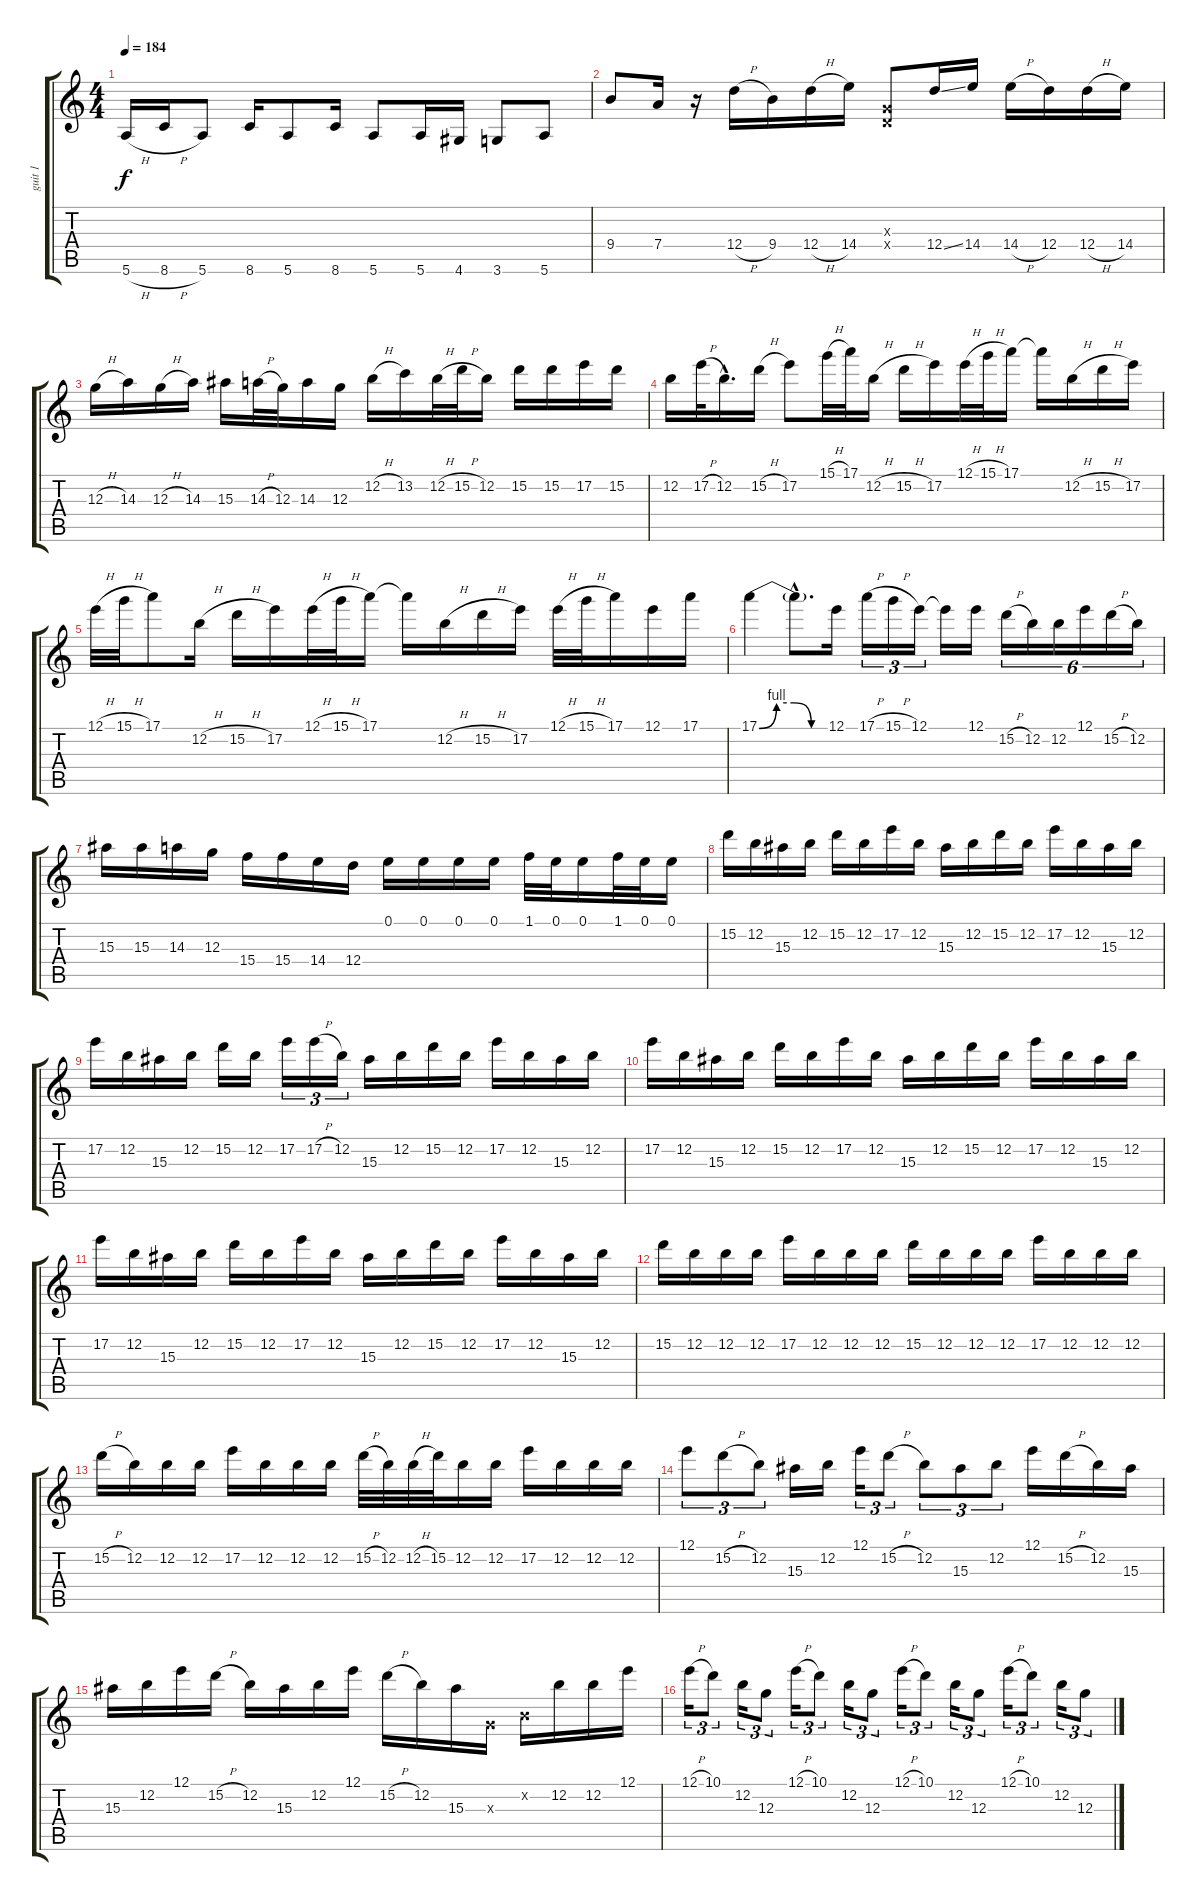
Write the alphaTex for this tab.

\track ("guit 1" "guit 1") {instrument distortionguitar}
\staff {score tabs}
\tuning (E4 B3 G3 D3 A2 E2) {hide}
\ts (4 4)
\tempo 184
\clef g2
\ks c
5.6{h}.16{dy f} 8.6{h}.16 5.6.8 8.6.16 5.6.8 8.6.16 5.6.8 5.6.16 4.6.16 3.6.8 5.6.8 |
9.4.8 7.4.16 r.16 12.4{h}.16 9.4.16 12.4{h}.16 14.4.16 (0.3{x} 0.4{x}).8 12.4{ss}.16 14.4.16 14.4{h}.16 12.4.16 12.4{h}.16 14.4.16 |
12.3{h}.16 14.3.16 12.3{h}.16 14.3.16 15.3.16 14.3{h}.32 12.3.32 14.3.16 12.3.16 12.2{h}.16 13.2.16 12.2{h}.32 15.2{h}.32 12.2.16 15.2.16 15.2.16 17.2.16 15.2.16 |
12.2.16 17.2{h}.32 12.2{hac}.16{d} 15.2{h}.16 17.2.8 15.1{h}.32 17.1.32 12.2{h}.16 15.2{h}.16 17.2.16 12.1{h}.32 15.1{h}.32 17.1.16 17.1{t}.16 12.2{h}.16 15.2{h}.16 17.2.16 |
12.1{h}.32 15.1{h}.32 17.1.8 12.2{h}.16 15.2{h}.16 17.2.16 12.1{h}.32 15.1{h}.32 17.1.16 17.1{t}.16 12.2{h}.16 15.2{h}.16 17.2.16 12.1{h}.32 15.1{h}.32 17.1.16 12.1.16 17.1.16 |
17.1{be (custom 0 0 15 4 30 4 45 0 60 0)}.4 17.1{hac t}.8{d} 12.1.16 17.1{h}.16{tu (3 2)} 15.1{h}.16{tu (3 2)} 12.1.16{tu (3 2)} 12.1{t}.16 12.1.16 15.2{h}.16{tu (6 4)} 12.2.16{tu (6 4)} 12.2.16{tu (6 4)} 12.1.16{tu (6 4)} 15.2{h}.16{tu (6 4)} 12.2.16{tu (6 4)} |
15.3.16 15.3.16 14.3.16 12.3.16 15.4.16 15.4.16 14.4.16 12.4.16 0.1.16 0.1.16 0.1.16 0.1.16 1.1.32 0.1.32 0.1.16 1.1.32 0.1.32 0.1.16 |
15.2.16 12.2.16 15.3.16 12.2.16 15.2.16 12.2.16 17.2.16 12.2.16 15.3.16 12.2.16 15.2.16 12.2.16 17.2.16 12.2.16 15.3.16 12.2.16 |
17.2.16 12.2.16 15.3.16 12.2.16 15.2.16 12.2.16 17.2.16{tu (3 2)} 17.2{h}.16{tu (3 2)} 12.2.16{tu (3 2)} 15.3.16 12.2.16 15.2.16 12.2.16 17.2.16 12.2.16 15.3.16 12.2.16 |
17.2.16 12.2.16 15.3.16 12.2.16 15.2.16 12.2.16 17.2.16 12.2.16 15.3.16 12.2.16 15.2.16 12.2.16 17.2.16 12.2.16 15.3.16 12.2.16 |
17.2.16 12.2.16 15.3.16 12.2.16 15.2.16 12.2.16 17.2.16 12.2.16 15.3.16 12.2.16 15.2.16 12.2.16 17.2.16 12.2.16 15.3.16 12.2.16 |
15.2.16 12.2.16 12.2.16 12.2.16 17.2.16 12.2.16 12.2.16 12.2.16 15.2.16 12.2.16 12.2.16 12.2.16 17.2.16 12.2.16 12.2.16 12.2.16 |
15.2{h}.16 12.2.16 12.2.16 12.2.16 17.2.16 12.2.16 12.2.16 12.2.16 15.2{h}.32 12.2.32 12.2{h}.32 15.2.32 12.2.16 12.2.16 17.2.16 12.2.16 12.2.16 12.2.16 |
12.1.8{tu (3 2)} 15.2{h}.8{tu (3 2)} 12.2.8{tu (3 2)} 15.3.16 12.2.16 12.1.16{tu (3 2)} 15.2{h}.8{tu (3 2)} 12.2.8{tu (3 2)} 15.3.8{tu (3 2)} 12.2.8{tu (3 2)} 12.1.16 15.2{h}.16 12.2.16 15.3.16 |
15.3.16 12.2.16 12.1.16 15.2{h}.16 12.2.16 15.3.16 12.2.16 12.1.16 15.2{h}.16 12.2.16 15.3.16 0.3{x}.16 0.2{x}.16 12.2.16 12.2.16 12.1.16 |
12.1{h}.16{tu (3 2)} 10.1.8{tu (3 2)} 12.2.16{tu (3 2)} 12.3.8{tu (3 2)} 12.1{h}.16{tu (3 2)} 10.1.8{tu (3 2)} 12.2.16{tu (3 2)} 12.3.8{tu (3 2)} 12.1{h}.16{tu (3 2)} 10.1.8{tu (3 2)} 12.2.16{tu (3 2)} 12.3.8{tu (3 2)} 12.1{h}.16{tu (3 2)} 10.1.8{tu (3 2)} 12.2.16{tu (3 2)} 12.3.8{tu (3 2)}
